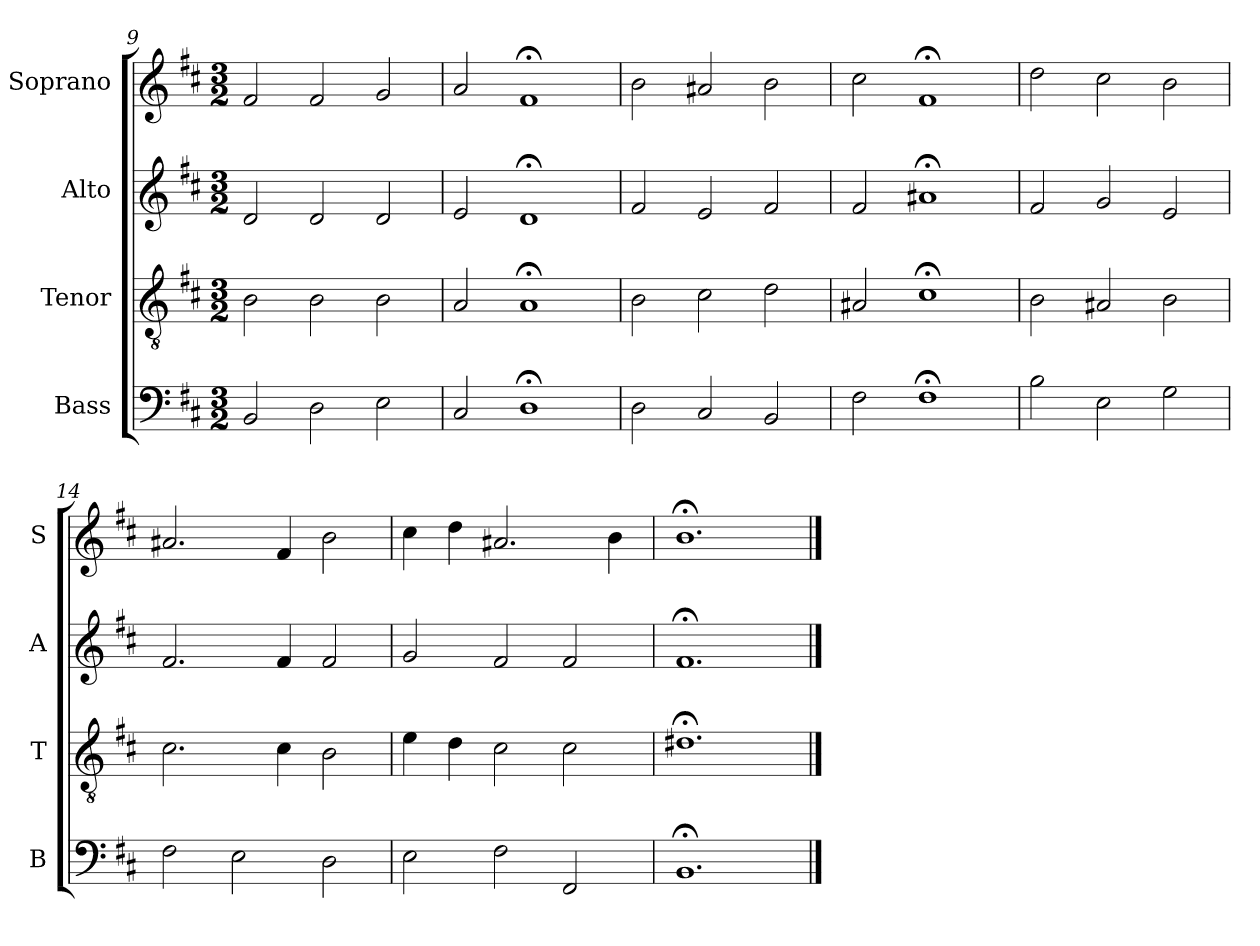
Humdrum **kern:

**kern	**kern	**kern	**kern
*part4	*part3	*part2	*part1
*staff4	*staff3	*staff2	*staff1
*I"Bass	*I"Tenor	*I"Alto	*I"Soprano
*I'B	*I'T	*I'A	*I'S
*clefF4	*clefGv2	*clefG2	*clefG2
*k[f#c#]	*k[f#c#]	*k[f#c#]	*k[f#c#]
*b:	*b:	*b:	*b:
*M3/2	*M3/2	*M3/2	*M3/2
=9	=9	=9	=9
2BB	2B	2d	2f#
2D	2B	2d	2f#
2E	2B	2d	2g
=10	=10	=10	=10
2C#	2A	2e	2a
1D;<	1A;<	1d;<	1f#;<
=11	=11	=11	=11
2D	2B	2f#	2b
2C#	2c#	2e	2a#X
2BB	2d	2f#	2b
=12	=12	=12	=12
2F#	2A#X	2f#	2cc#
1F#;<	1c#;<	1a#X;<	1f#;<
=13	=13	=13	=13
2B	2B	2f#	2dd
2E	2A#X	2g	2cc#
2G	2B	2e	2b
=14	=14	=14	=14
2F#	2.c#	2.f#	2.a#X
2E	.	.	.
.	4c#	4f#	4f#
2D	2B	2f#	2b
=15	=15	=15	=15
2E	4e	2g	4cc#
.	4d	.	4dd
2F#	2c#	2f#	2.a#X
2FF#	2c#	2f#	.
.	.	.	4b
=16	=16	=16	=16
1.BB;<	1.d#X;<	1.f#;<	1.b;<
==	==	==	==
*-	*-	*-	*-
